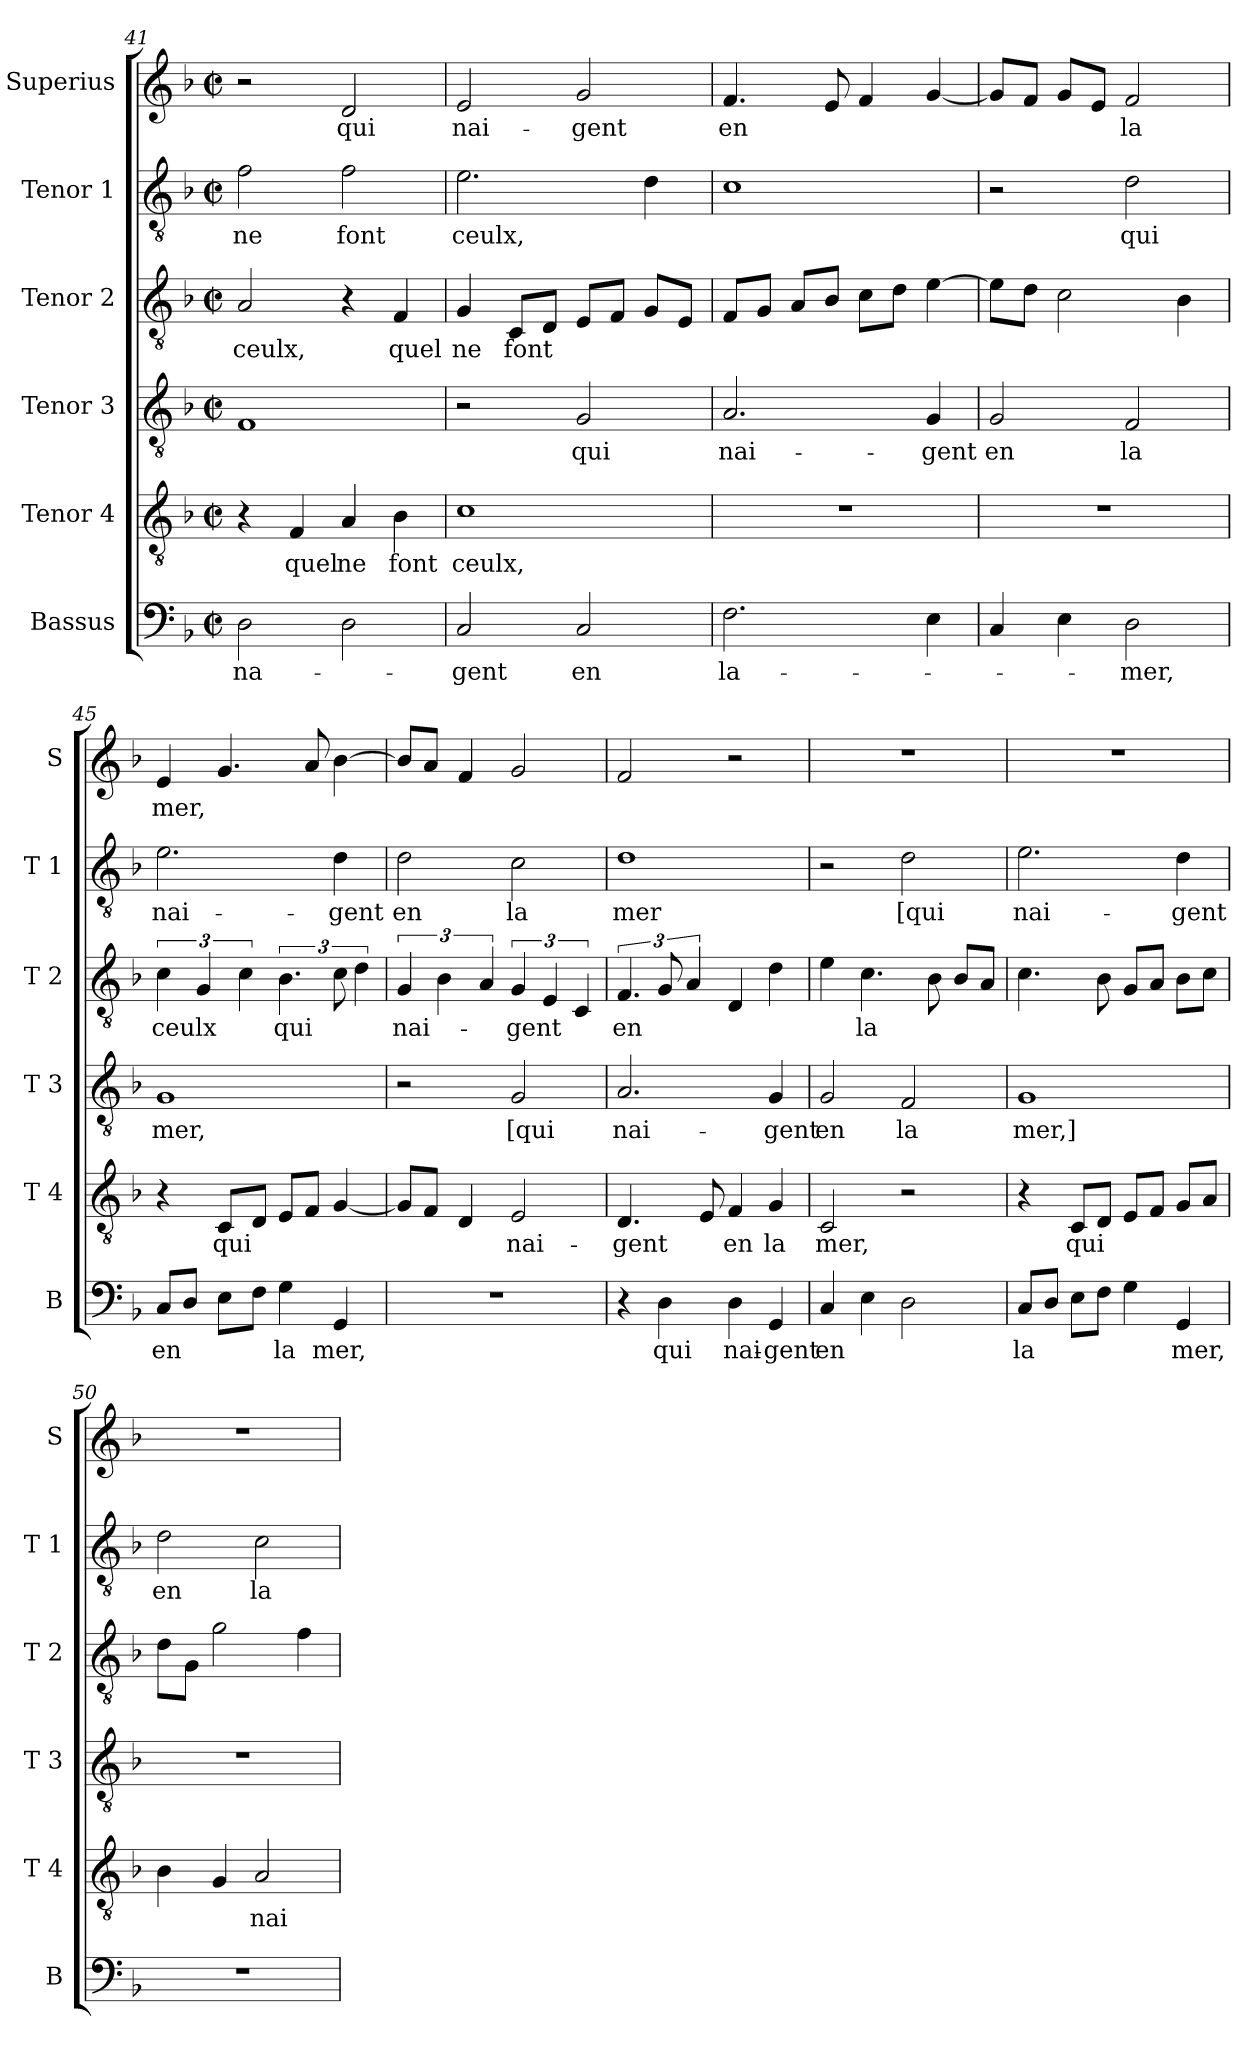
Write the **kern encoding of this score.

**kern	**text	**kern	**text	**kern	**text	**kern	**text	**kern	**text	**kern	**text
*part6	*part6	*part5	*part5	*part4	*part4	*part3	*part3	*part2	*part2	*part1	*part1
*staff6	*staff6	*staff5	*staff5	*staff4	*staff4	*staff3	*staff3	*staff2	*staff2	*staff1	*staff1
*I"Bassus	*	*I"Tenor 4	*	*I"Tenor 3	*	*I"Tenor 2	*	*I"Tenor 1	*	*I"Superius	*
*I'B	*	*I'T 4	*	*I'T 3	*	*I'T 2	*	*I'T 1	*	*I'S	*
*clefF4	*	*clefGv2	*	*clefGv2	*	*clefGv2	*	*clefGv2	*	*clefG2	*
*k[b-]	*	*k[b-]	*	*k[b-]	*	*k[b-]	*	*k[b-]	*	*k[b-]	*
*F:	*	*F:	*	*F:	*	*F:	*	*F:	*	*F:	*
*M2/2	*	*M2/2	*	*M2/2	*	*M2/2	*	*M2/2	*	*M2/2	*
*met(c|)	*	*met(c|)	*	*met(c|)	*	*met(c|)	*	*met(c|)	*	*met(c|)	*
=41	=41	=41	=41	=41	=41	=41	=41	=41	=41	=41	=41
2D\	na-	4r	.	1F	.	2A/	ceulx,	2f\	ne	2r	.
.	.	4F/	quel	.	.	.	.	.	.	.	.
2D\	.	4A/	ne	.	.	4r	.	2f\	font	2d/	qui
.	.	4B-\	font	.	.	4F/	quel	.	.	.	.
!!LO:LB:g=z
=42	=42	=42	=42	=42	=42	=42	=42	=42	=42	=42	=42
2C/	-gent	1c	ceulx,	2r	.	4G/	ne	2.e\	ceulx,	2e/	nai-
.	.	.	.	.	.	8C/L	font	.	.	.	.
.	.	.	.	.	.	8D/J	.	.	.	.	.
2C/	en	.	.	2G/	qui	8E/L	.	.	.	2g/	-gent
.	.	.	.	.	.	8F/J	.	.	.	.	.
.	.	.	.	.	.	8G/L	.	4d\	.	.	.
.	.	.	.	.	.	8E/J	.	.	.	.	.
=43	=43	=43	=43	=43	=43	=43	=43	=43	=43	=43	=43
2.F\	la-	1r	.	2.A/	nai-	8F/L	.	1c	.	4.f/	en
.	.	.	.	.	.	8G/J	.	.	.	.	.
.	.	.	.	.	.	8A/L	.	.	.	.	.
.	.	.	.	.	.	8B-/J	.	.	.	8e/	.
.	.	.	.	.	.	8c\L	.	.	.	4f/	.
.	.	.	.	.	.	8d\J	.	.	.	.	.
4E\	.	.	.	4G/	-gent	[4e\	.	.	.	[4g/	.
=44	=44	=44	=44	=44	=44	=44	=44	=44	=44	=44	=44
4C/	.	1r	.	2G/	en	8e\L]	.	2r	.	8g/L]	.
.	.	.	.	.	.	8d\J	.	.	.	8f/J	.
4E\	.	.	.	.	.	2c\	.	.	.	8g/L	.
.	.	.	.	.	.	.	.	.	.	8e/J	.
2D\	-mer,	.	.	2F/	la	.	.	2d\	qui	2f/	la
.	.	.	.	.	.	4B-\	.	.	.	.	.
=45	=45	=45	=45	=45	=45	=45	=45	=45	=45	=45	=45
8C/L	en	4r	.	1G	mer,	6c\	ceulx	2.e\	nai-	4e/	mer,
8D/J	.	.	.	.	.	.	.	.	.	.	.
.	.	.	.	.	.	6G/	.	.	.	.	.
8E\L	.	8C/L	qui	.	.	.	.	.	.	4.g/	.
.	.	.	.	.	.	6c\	.	.	.	.	.
8F\J	.	8D/J	.	.	.	.	.	.	.	.	.
4G\	la	8E/L	.	.	.	6.B-\	qui	.	.	.	.
.	.	8F/J	.	.	.	.	.	.	.	8a/	.
4GG/	mer,	[4G/	.	.	.	12c\	.	4d\	-gent	[4b-\	.
.	.	.	.	.	.	6d\	.	.	.	.	.
=46	=46	=46	=46	=46	=46	=46	=46	=46	=46	=46	=46
1r	.	8G/L]	.	2r	.	6G/	nai-	2d\	en	8b-/L]	.
.	.	8F/J	.	.	.	.	.	.	.	8a/J	.
.	.	.	.	.	.	6B-\	.	.	.	.	.
.	.	4D/	.	.	.	.	.	.	.	4f/	.
.	.	.	.	.	.	6A/	.	.	.	.	.
.	.	2E/	nai-	2G/	[qui	6G/	-gent	2c\	la	2g/	.
.	.	.	.	.	.	6E/	.	.	.	.	.
.	.	.	.	.	.	6C/	.	.	.	.	.
!!LO:PB:g=z
=47	=47	=47	=47	=47	=47	=47	=47	=47	=47	=47	=47
4r	.	4.D/	-gent	2.A/	nai-	6.F/	en	1d	mer	2f/	.
4D\	qui	.	.	.	.	12G/	.	.	.	.	.
.	.	.	.	.	.	6A/	.	.	.	.	.
.	.	8E/	.	.	.	.	.	.	.	.	.
4D\	nai-	4F/	en	.	.	4D/	.	.	.	2r	.
4GG/	-gent	4G/	la	4G/	-gent	4d\	.	.	.	.	.
=48	=48	=48	=48	=48	=48	=48	=48	=48	=48	=48	=48
4C/	en	2C/	mer,	2G/	en	4e\	.	2r	.	1r	.
4E\	.	.	.	.	.	4.c\	la	.	.	.	.
2D\	.	2r	.	2F/	la	.	.	2d\	[qui	.	.
.	.	.	.	.	.	8B-\	.	.	.	.	.
.	.	.	.	.	.	8B-/L	.	.	.	.	.
.	.	.	.	.	.	8A/J	.	.	.	.	.
=49	=49	=49	=49	=49	=49	=49	=49	=49	=49	=49	=49
8C/L	la	4r	.	1G	mer,]	4.c\	.	2.e\	nai-	1r	.
8D/J	.	.	.	.	.	.	.	.	.	.	.
8E\L	.	8C/L	qui	.	.	.	.	.	.	.	.
8F\J	.	8D/J	.	.	.	8B-\	.	.	.	.	.
4G\	.	8E/L	.	.	.	8G/L	.	.	.	.	.
.	.	8F/J	.	.	.	8A/J	.	.	.	.	.
4GG/	mer,	8G/L	.	.	.	8B-\L	.	4d\	-gent	.	.
.	.	8A/J	.	.	.	8c\J	.	.	.	.	.
=50	=50	=50	=50	=50	=50	=50	=50	=50	=50	=50	=50
1r	.	4B-\	.	1r	.	8d\L	.	2d\	en	1r	.
.	.	.	.	.	.	8G\J	.	.	.	.	.
.	.	4G/	.	.	.	2g\	.	.	.	.	.
.	.	2A/	nai-	.	.	.	.	2c\	la	.	.
.	.	.	.	.	.	4f\	.	.	.	.	.
=	=	=	=	=	=	=	=	=	=	=	=
*-	*-	*-	*-	*-	*-	*-	*-	*-	*-	*-	*-
